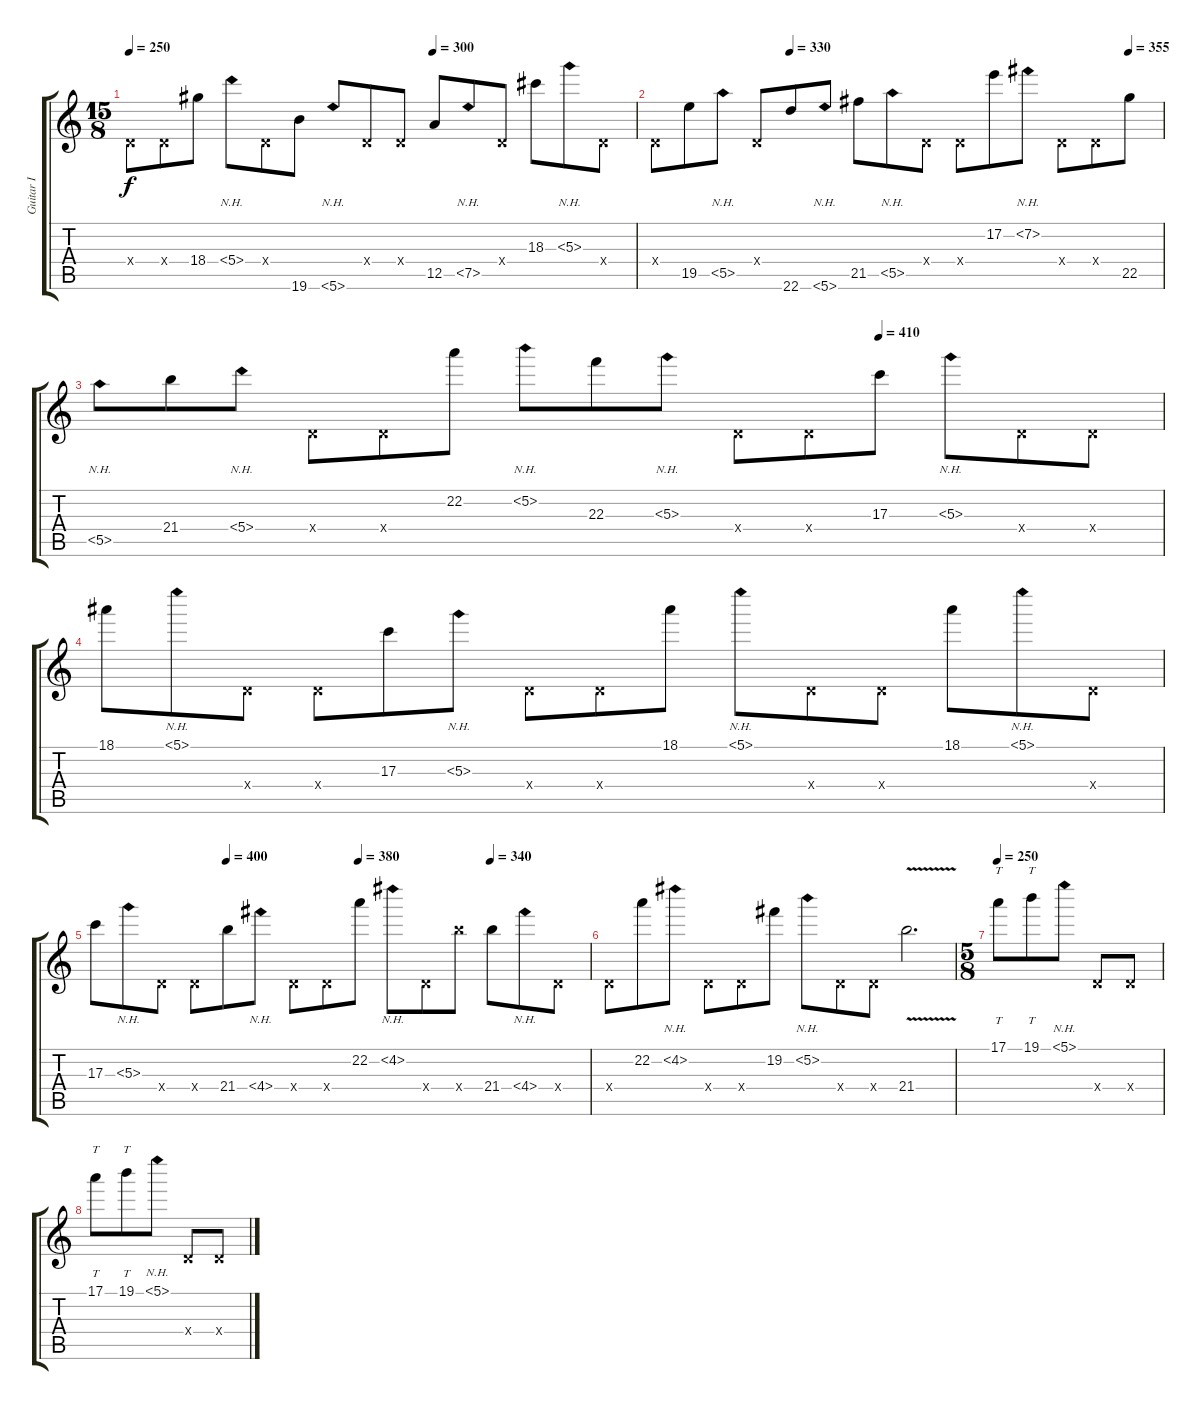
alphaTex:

\track ("Guitar I" "Guitar I") {instrument overdrivenguitar}
\staff {score tabs}
\tuning (E4 B3 G3 D3 A2 E2) {hide}
\ts (15 8)
\tempo 250
\tempo (300 0.6)
\clef g2
\ks c
0.4{x}.8{dy f} 0.4{x}.8 18.4.8 5.4{nh}.8 0.4{x}.8 19.6.8 5.6{nh}.8 0.4{x}.8 0.4{x}.8 12.5.8 7.5{nh}.8 0.4{x}.8 18.3.8 5.3{nh}.8 0.4{x}.8 |
\tempo (330 0.26666666666666666)
\tempo (355 0.9333333333333333)
0.4{x}.8 19.5.8 5.5{nh}.8 0.4{x}.8 22.6.8 5.6{nh}.8 21.5.8 5.5{nh}.8 0.4{x}.8 0.4{x}.8 17.2.8 7.2{nh}.8 0.4{x}.8 0.4{x}.8 22.5.8 |
\tempo (410 0.7333333333333333)
5.5{nh}.8 21.4.8 5.4{nh}.8 0.4{x}.8 0.4{x}.8 22.2.8 5.2{nh}.8 22.3.8 5.3{nh}.8 0.4{x}.8 0.4{x}.8 17.3.8 5.3{nh}.8 0.4{x}.8 0.4{x}.8 |
18.1.8 5.1{nh}.8 0.4{x}.8 0.4{x}.8 17.3.8 5.3{nh}.8 0.4{x}.8 0.4{x}.8 18.1.8 5.1{nh}.8 0.4{x}.8 0.4{x}.8 18.1.8 5.1{nh}.8 0.4{x}.8 |
\tempo (400 0.26666666666666666)
\tempo (380 0.5333333333333333)
\tempo (340 0.8)
17.3.8 5.3{nh}.8 0.4{x}.8 0.4{x}.8 21.4.8 4.4{nh}.8 0.4{x}.8 0.4{x}.8 22.2.8 4.2{nh}.8 0.4{x}.8 21.4{x}.8 21.4.8 4.4{nh}.8 0.4{x}.8 |
0.4{x}.8 22.2.8 4.2{nh}.8 0.4{x}.8 0.4{x}.8 19.2.8 5.2{nh}.8 0.4{x}.8 0.4{x}.8 21.4{v}.2{d} |
\ts (5 8)
\tempo 250
17.1.8{tt} 19.1.8{tt} 5.1{nh}.8 0.4{x}.8 0.4{x}.8 |
17.1.8{tt} 19.1.8{tt} 5.1{nh}.8 0.4{x}.8 0.4{x}.8
